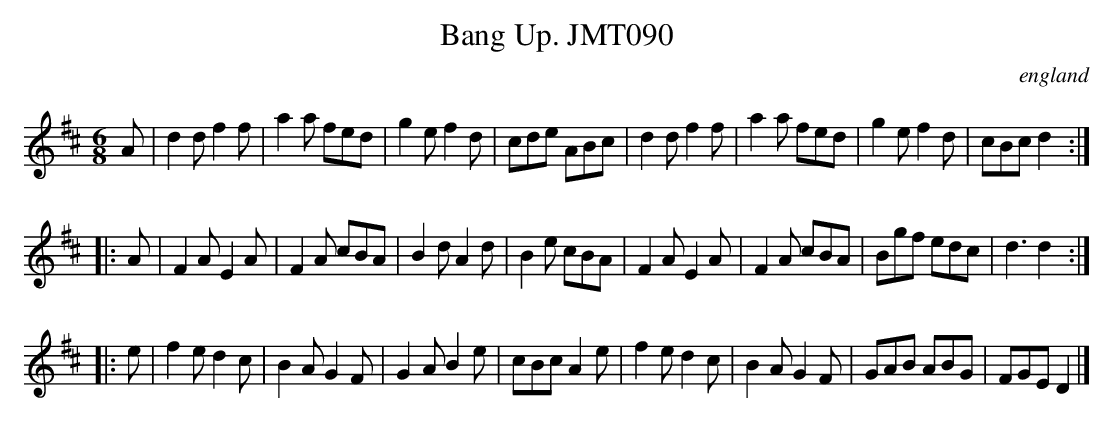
X:1
T:Bang Up. JMT090
O:england
M:6/8
L:1/8
K:D
A|d2df2f|a2a fed|g2ef2d|cde ABc|d2df2f|a2a fed|g2ef2d|cBcd2:|
|:A|F2AE2A|F2A cBA|B2dA2d|B2e cBA|F2AE2A|F2A cBA|Bgf edc|d3d2:|
|:e|f2ed2c|B2AG2F|G2AB2e|cBcA2e|f2ed2c|B2AG2F|GAB ABG|FGED2;|]
